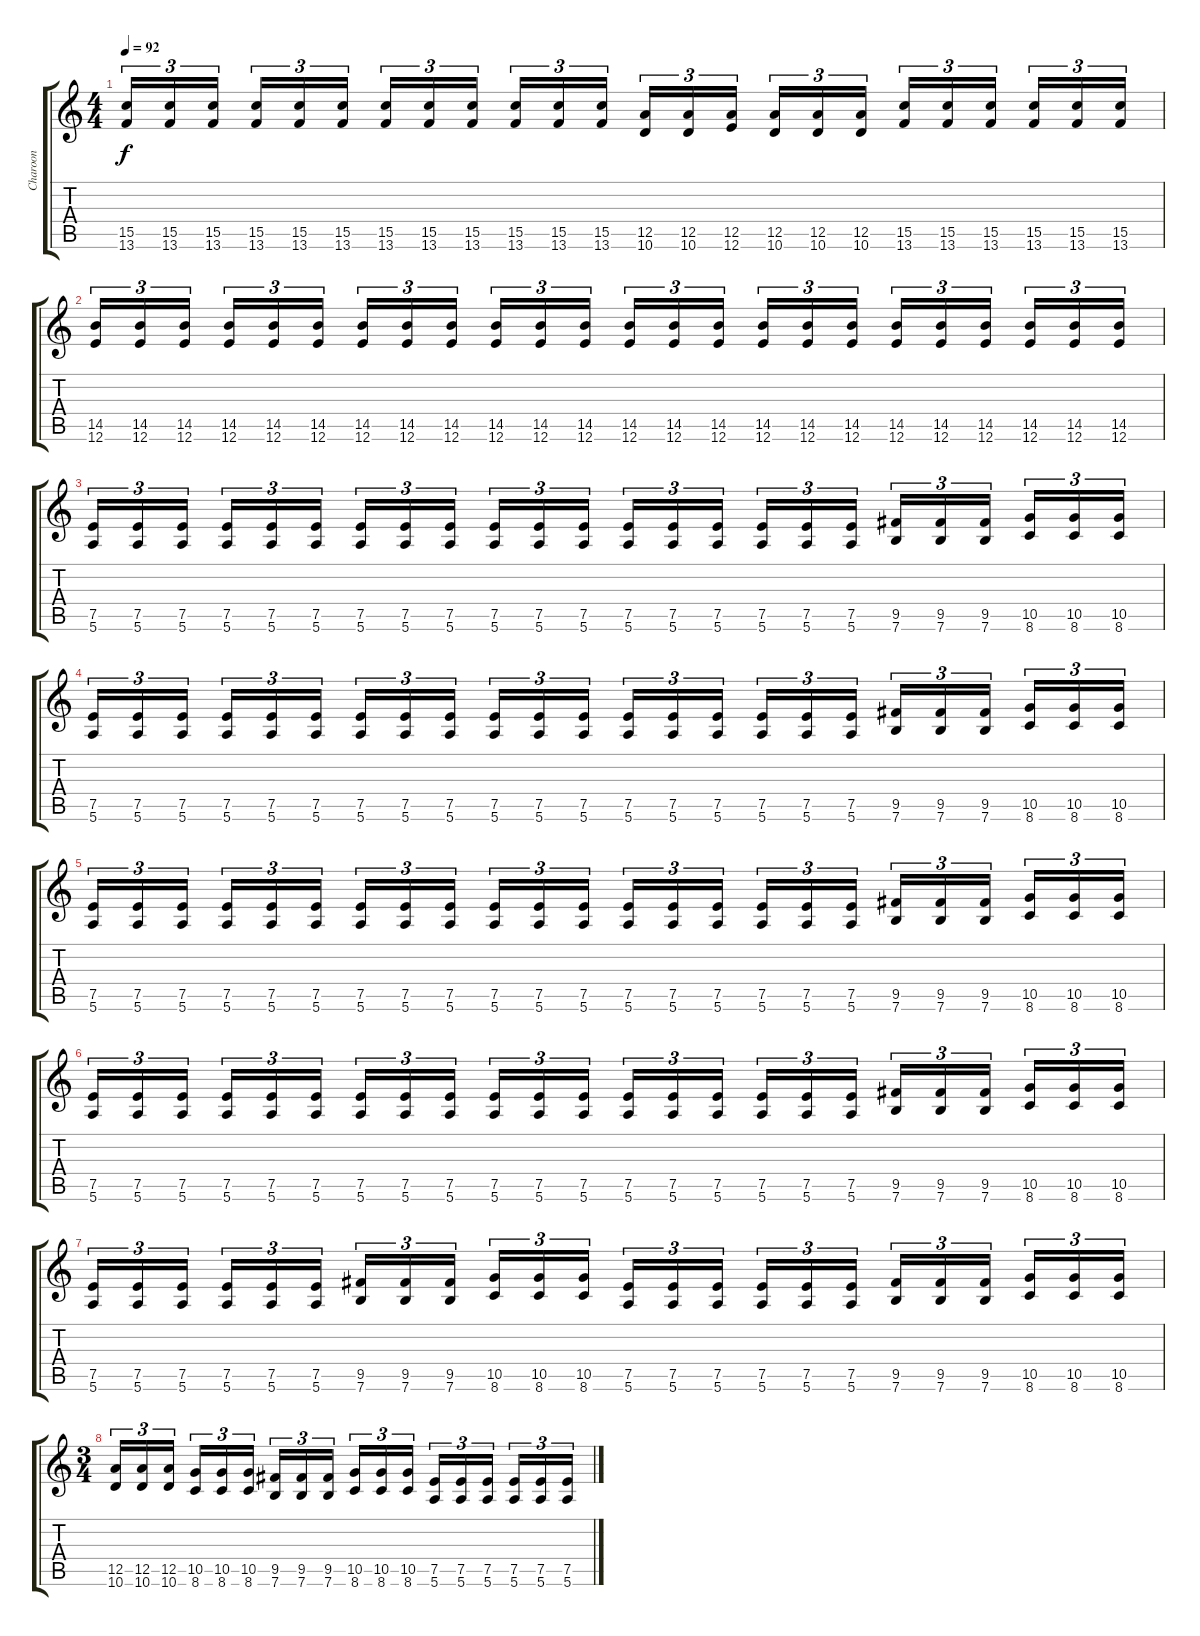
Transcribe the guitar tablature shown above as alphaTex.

\track ("Charoon " "Charoon ") {instrument distortionguitar}
\staff {score tabs}
\tuning (E4 B3 G3 D3 A2 E2) {hide}
\ts (4 4)
\tempo 92
\clef g2
\ks c
(15.5 13.6).16{tu (3 2) dy f} (15.5 13.6).16{tu (3 2)} (15.5 13.6).16{tu (3 2)} (15.5 13.6).16{tu (3 2)} (15.5 13.6).16{tu (3 2)} (15.5 13.6).16{tu (3 2)} (15.5 13.6).16{tu (3 2)} (15.5 13.6).16{tu (3 2)} (15.5 13.6).16{tu (3 2)} (15.5 13.6).16{tu (3 2)} (15.5 13.6).16{tu (3 2)} (15.5 13.6).16{tu (3 2)} (12.5 10.6).16{tu (3 2)} (12.5 10.6).16{tu (3 2)} (12.5 12.6).16{tu (3 2)} (12.5 10.6).16{tu (3 2)} (12.5 10.6).16{tu (3 2)} (12.5 10.6).16{tu (3 2)} (15.5 13.6).16{tu (3 2)} (15.5 13.6).16{tu (3 2)} (15.5 13.6).16{tu (3 2)} (15.5 13.6).16{tu (3 2)} (15.5 13.6).16{tu (3 2)} (15.5 13.6).16{tu (3 2)} |
(14.5 12.6).16{tu (3 2)} (14.5 12.6).16{tu (3 2)} (14.5 12.6).16{tu (3 2)} (14.5 12.6).16{tu (3 2)} (14.5 12.6).16{tu (3 2)} (14.5 12.6).16{tu (3 2)} (14.5 12.6).16{tu (3 2)} (14.5 12.6).16{tu (3 2)} (14.5 12.6).16{tu (3 2)} (14.5 12.6).16{tu (3 2)} (14.5 12.6).16{tu (3 2)} (14.5 12.6).16{tu (3 2)} (14.5 12.6).16{tu (3 2)} (14.5 12.6).16{tu (3 2)} (14.5 12.6).16{tu (3 2)} (14.5 12.6).16{tu (3 2)} (14.5 12.6).16{tu (3 2)} (14.5 12.6).16{tu (3 2)} (14.5 12.6).16{tu (3 2)} (14.5 12.6).16{tu (3 2)} (14.5 12.6).16{tu (3 2)} (14.5 12.6).16{tu (3 2)} (14.5 12.6).16{tu (3 2)} (14.5 12.6).16{tu (3 2)} |
(7.5 5.6).16{tu (3 2)} (7.5 5.6).16{tu (3 2)} (7.5 5.6).16{tu (3 2)} (7.5 5.6).16{tu (3 2)} (7.5 5.6).16{tu (3 2)} (7.5 5.6).16{tu (3 2)} (7.5 5.6).16{tu (3 2)} (7.5 5.6).16{tu (3 2)} (7.5 5.6).16{tu (3 2)} (7.5 5.6).16{tu (3 2)} (7.5 5.6).16{tu (3 2)} (7.5 5.6).16{tu (3 2)} (7.5 5.6).16{tu (3 2)} (7.5 5.6).16{tu (3 2)} (7.5 5.6).16{tu (3 2)} (7.5 5.6).16{tu (3 2)} (7.5 5.6).16{tu (3 2)} (7.5 5.6).16{tu (3 2)} (9.5 7.6).16{tu (3 2)} (9.5 7.6).16{tu (3 2)} (9.5 7.6).16{tu (3 2)} (10.5 8.6).16{tu (3 2)} (10.5 8.6).16{tu (3 2)} (10.5 8.6).16{tu (3 2)} |
(7.5 5.6).16{tu (3 2)} (7.5 5.6).16{tu (3 2)} (7.5 5.6).16{tu (3 2)} (7.5 5.6).16{tu (3 2)} (7.5 5.6).16{tu (3 2)} (7.5 5.6).16{tu (3 2)} (7.5 5.6).16{tu (3 2)} (7.5 5.6).16{tu (3 2)} (7.5 5.6).16{tu (3 2)} (7.5 5.6).16{tu (3 2)} (7.5 5.6).16{tu (3 2)} (7.5 5.6).16{tu (3 2)} (7.5 5.6).16{tu (3 2)} (7.5 5.6).16{tu (3 2)} (7.5 5.6).16{tu (3 2)} (7.5 5.6).16{tu (3 2)} (7.5 5.6).16{tu (3 2)} (7.5 5.6).16{tu (3 2)} (9.5 7.6).16{tu (3 2)} (9.5 7.6).16{tu (3 2)} (9.5 7.6).16{tu (3 2)} (10.5 8.6).16{tu (3 2)} (10.5 8.6).16{tu (3 2)} (10.5 8.6).16{tu (3 2)} |
(7.5 5.6).16{tu (3 2)} (7.5 5.6).16{tu (3 2)} (7.5 5.6).16{tu (3 2)} (7.5 5.6).16{tu (3 2)} (7.5 5.6).16{tu (3 2)} (7.5 5.6).16{tu (3 2)} (7.5 5.6).16{tu (3 2)} (7.5 5.6).16{tu (3 2)} (7.5 5.6).16{tu (3 2)} (7.5 5.6).16{tu (3 2)} (7.5 5.6).16{tu (3 2)} (7.5 5.6).16{tu (3 2)} (7.5 5.6).16{tu (3 2)} (7.5 5.6).16{tu (3 2)} (7.5 5.6).16{tu (3 2)} (7.5 5.6).16{tu (3 2)} (7.5 5.6).16{tu (3 2)} (7.5 5.6).16{tu (3 2)} (9.5 7.6).16{tu (3 2)} (9.5 7.6).16{tu (3 2)} (9.5 7.6).16{tu (3 2)} (10.5 8.6).16{tu (3 2)} (10.5 8.6).16{tu (3 2)} (10.5 8.6).16{tu (3 2)} |
(7.5 5.6).16{tu (3 2)} (7.5 5.6).16{tu (3 2)} (7.5 5.6).16{tu (3 2)} (7.5 5.6).16{tu (3 2)} (7.5 5.6).16{tu (3 2)} (7.5 5.6).16{tu (3 2)} (7.5 5.6).16{tu (3 2)} (7.5 5.6).16{tu (3 2)} (7.5 5.6).16{tu (3 2)} (7.5 5.6).16{tu (3 2)} (7.5 5.6).16{tu (3 2)} (7.5 5.6).16{tu (3 2)} (7.5 5.6).16{tu (3 2)} (7.5 5.6).16{tu (3 2)} (7.5 5.6).16{tu (3 2)} (7.5 5.6).16{tu (3 2)} (7.5 5.6).16{tu (3 2)} (7.5 5.6).16{tu (3 2)} (9.5 7.6).16{tu (3 2)} (9.5 7.6).16{tu (3 2)} (9.5 7.6).16{tu (3 2)} (10.5 8.6).16{tu (3 2)} (10.5 8.6).16{tu (3 2)} (10.5 8.6).16{tu (3 2)} |
(7.5 5.6).16{tu (3 2)} (7.5 5.6).16{tu (3 2)} (7.5 5.6).16{tu (3 2)} (7.5 5.6).16{tu (3 2)} (7.5 5.6).16{tu (3 2)} (7.5 5.6).16{tu (3 2)} (9.5 7.6).16{tu (3 2)} (9.5 7.6).16{tu (3 2)} (9.5 7.6).16{tu (3 2)} (10.5 8.6).16{tu (3 2)} (10.5 8.6).16{tu (3 2)} (10.5 8.6).16{tu (3 2)} (7.5 5.6).16{tu (3 2)} (7.5 5.6).16{tu (3 2)} (7.5 5.6).16{tu (3 2)} (7.5 5.6).16{tu (3 2)} (7.5 5.6).16{tu (3 2)} (7.5 5.6).16{tu (3 2)} (9.5 7.6).16{tu (3 2)} (9.5 7.6).16{tu (3 2)} (9.5 7.6).16{tu (3 2)} (10.5 8.6).16{tu (3 2)} (10.5 8.6).16{tu (3 2)} (10.5 8.6).16{tu (3 2)} |
\ts (3 4)
(12.5 10.6).16{tu (3 2)} (12.5 10.6).16{tu (3 2)} (12.5 10.6).16{tu (3 2)} (10.5 8.6).16{tu (3 2)} (10.5 8.6).16{tu (3 2)} (10.5 8.6).16{tu (3 2)} (9.5 7.6).16{tu (3 2)} (9.5 7.6).16{tu (3 2)} (9.5 7.6).16{tu (3 2)} (10.5 8.6).16{tu (3 2)} (10.5 8.6).16{tu (3 2)} (10.5 8.6).16{tu (3 2)} (7.5 5.6).16{tu (3 2)} (7.5 5.6).16{tu (3 2)} (7.5 5.6).16{tu (3 2)} (7.5 5.6).16{tu (3 2)} (7.5 5.6).16{tu (3 2)} (7.5 5.6).16{tu (3 2)}
